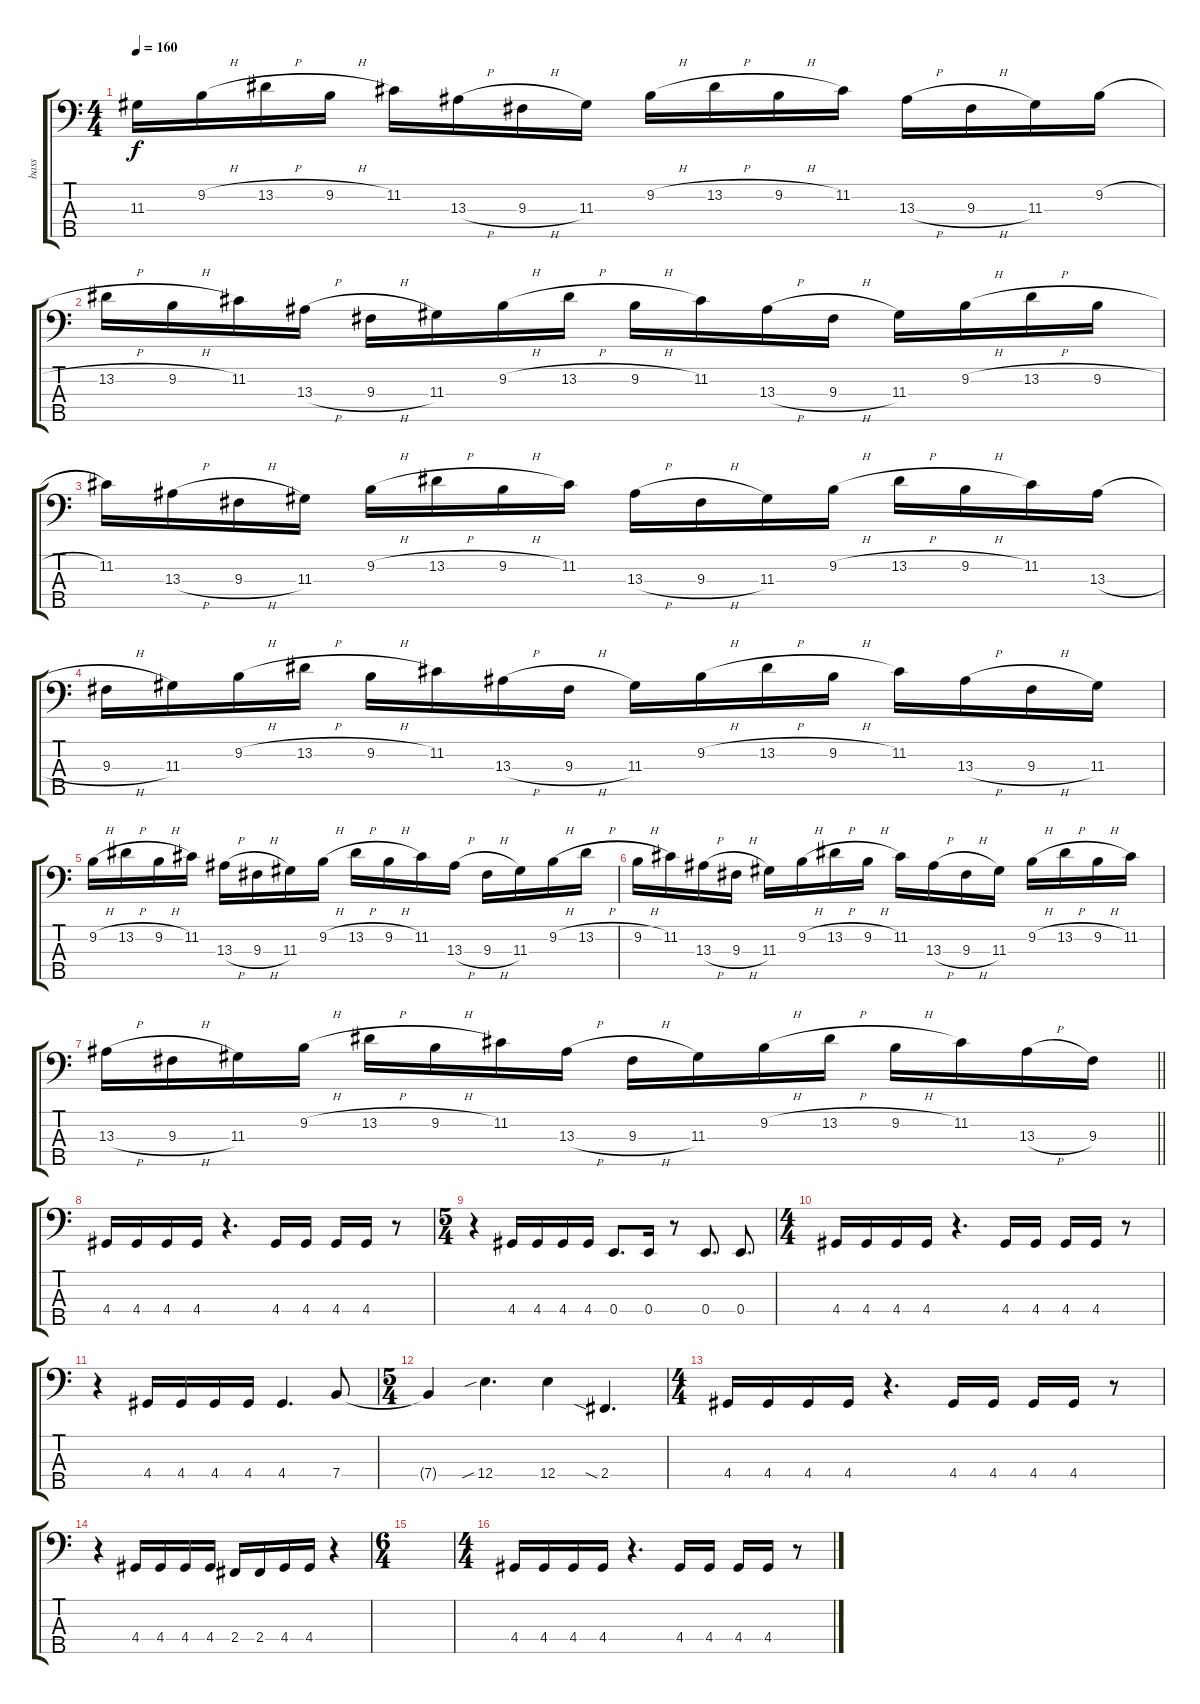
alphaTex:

\track ("bass" "bass") {instrument electricbassfinger}
\staff {score tabs}
\tuning (G2 D2 A1 E1 B0) {hide}
\ts (4 4)
\tempo 160
\clef f4
\ks c
11.3.16{dy f} 9.2{h}.16 13.2{h}.16 9.2{h}.16 11.2.16 13.3{h}.16 9.3{h}.16 11.3.16 9.2{h}.16 13.2{h}.16 9.2{h}.16 11.2.16 13.3{h}.16 9.3{h}.16 11.3.16 9.2{h}.16 |
13.2{h}.16 9.2{h}.16 11.2.16 13.3{h}.16 9.3{h}.16 11.3.16 9.2{h}.16 13.2{h}.16 9.2{h}.16 11.2.16 13.3{h}.16 9.3{h}.16 11.3.16 9.2{h}.16 13.2{h}.16 9.2{h}.16 |
11.2.16 13.3{h}.16 9.3{h}.16 11.3.16 9.2{h}.16 13.2{h}.16 9.2{h}.16 11.2.16 13.3{h}.16 9.3{h}.16 11.3.16 9.2{h}.16 13.2{h}.16 9.2{h}.16 11.2.16 13.3{h}.16 |
9.3{h}.16 11.3.16 9.2{h}.16 13.2{h}.16 9.2{h}.16 11.2.16 13.3{h}.16 9.3{h}.16 11.3.16 9.2{h}.16 13.2{h}.16 9.2{h}.16 11.2.16 13.3{h}.16 9.3{h}.16 11.3.16 |
9.2{h}.16 13.2{h}.16 9.2{h}.16 11.2.16 13.3{h}.16 9.3{h}.16 11.3.16 9.2{h}.16 13.2{h}.16 9.2{h}.16 11.2.16 13.3{h}.16 9.3{h}.16 11.3.16 9.2{h}.16 13.2{h}.16 |
9.2{h}.16 11.2.16 13.3{h}.16 9.3{h}.16 11.3.16 9.2{h}.16 13.2{h}.16 9.2{h}.16 11.2.16 13.3{h}.16 9.3{h}.16 11.3.16 9.2{h}.16 13.2{h}.16 9.2{h}.16 11.2.16 |
\barLineRight lightlight
13.3{h}.16 9.3{h}.16 11.3.16 9.2{h}.16 13.2{h}.16 9.2{h}.16 11.2.16 13.3{h}.16 9.3{h}.16 11.3.16 9.2{h}.16 13.2{h}.16 9.2{h}.16 11.2.16 13.3{h}.16 9.3.16 |
4.4.16 4.4.16 4.4.16 4.4.16 r.4{d} 4.4.16 4.4.16 4.4.16 4.4.16 r.8 |
\ts (5 4)
r.4 4.4.16 4.4.16 4.4.16 4.4.16 0.4.8{d} 0.4.16 r.8 0.4.8{d} 0.4.8{d} |
\ts (4 4)
4.4.16 4.4.16 4.4.16 4.4.16 r.4{d} 4.4.16 4.4.16 4.4.16 4.4.16 r.8 |
r.4 4.4.16 4.4.16 4.4.16 4.4.16 4.4.4{d} 7.4.8 |
\ts (5 4)
7.4{t}.4 12.4{sib}.4{d} 12.4.4 2.4{sia}.4{d} |
\ts (4 4)
4.4.16 4.4.16 4.4.16 4.4.16 r.4{d} 4.4.16 4.4.16 4.4.16 4.4.16 r.8 |
r.4 4.4.16 4.4.16 4.4.16 4.4.16 2.4.16 2.4.16 4.4.16 4.4.16 r.4 |
\ts (6 4)
|
\ts (4 4)
4.4.16 4.4.16 4.4.16 4.4.16 r.4{d} 4.4.16 4.4.16 4.4.16 4.4.16 r.8
